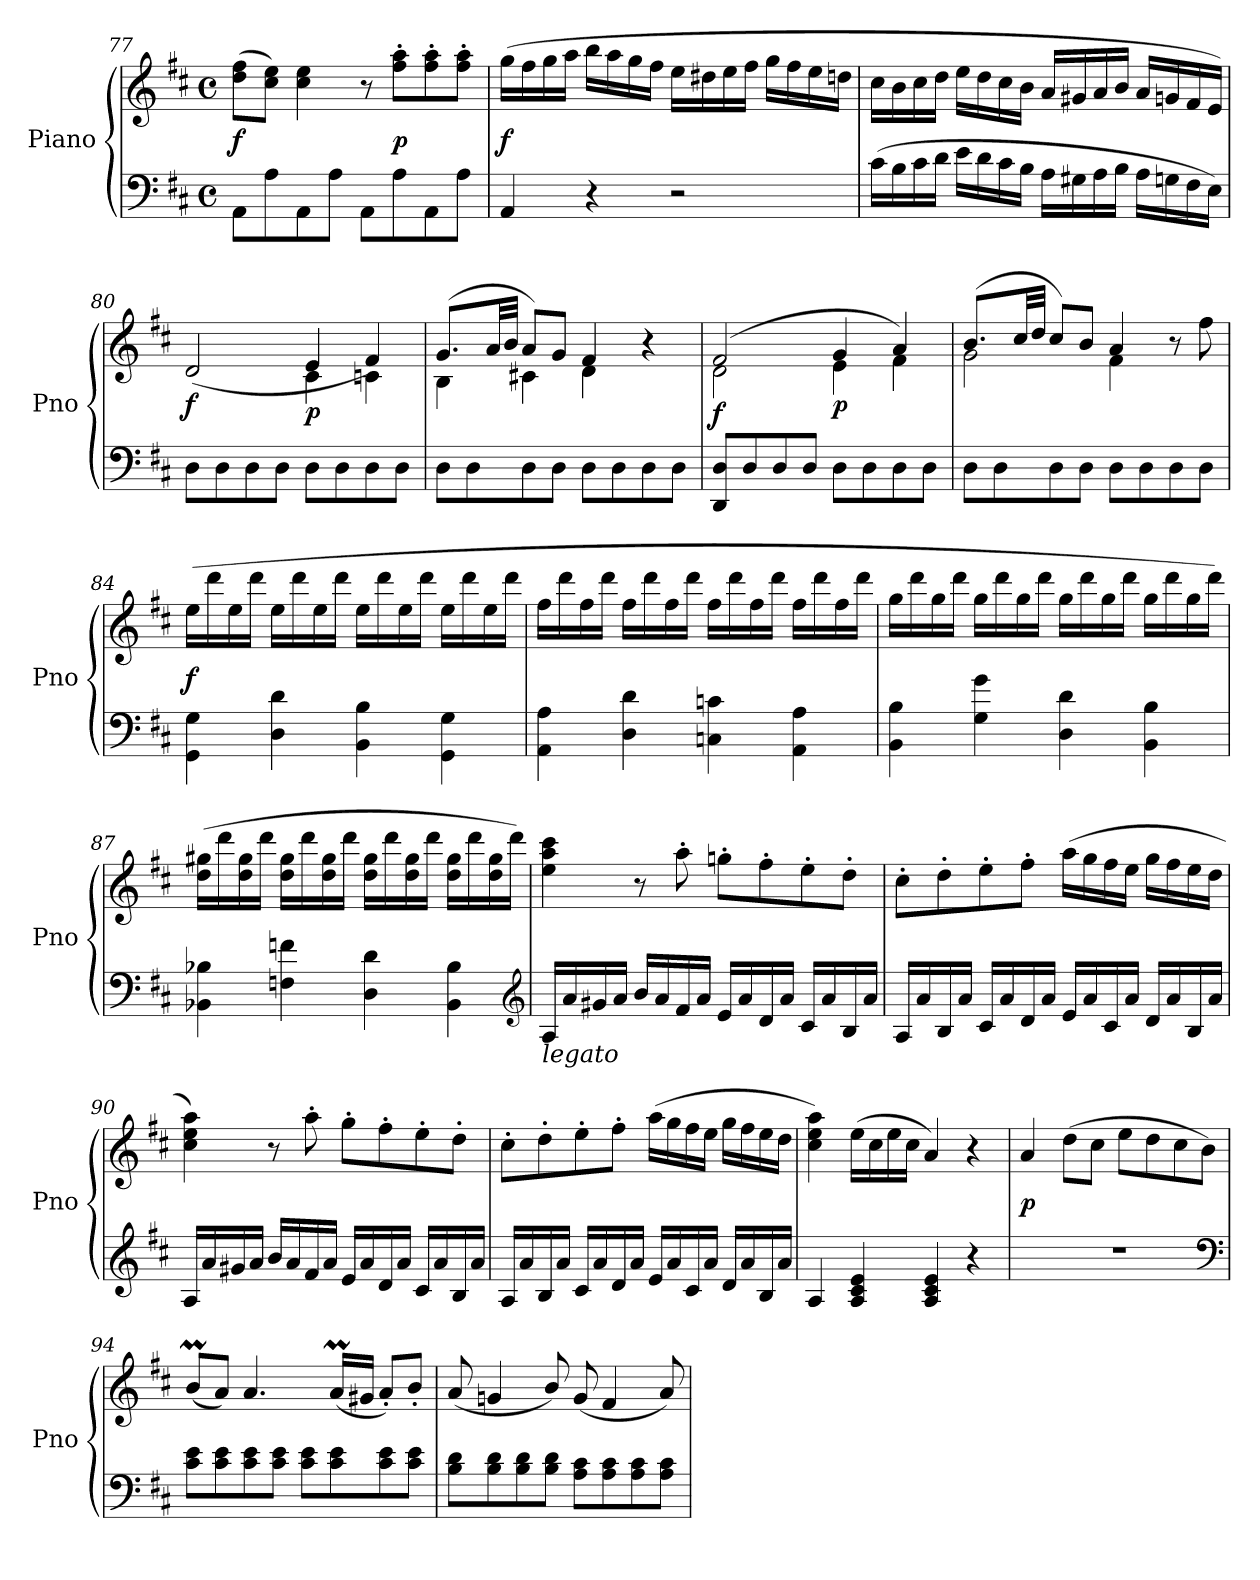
**kern	**kern	**dynam
*part1	*part1	*part1
*staff2	*staff1	*staff1/2
*I"Piano	*	*
*I'Pno	*	*
*clefF4	*clefG2	*
*k[f#c#]	*k[f#c#]	*
*D:	*D:	*
*M4/4	*M4/4	*
*met(c)	*met(c)	*
=77	=77	=77
8AAL	(8dd 8ff#L	f
8A	8cc# 8eeJ)	.
8AA	4cc# 4ee	.
8AJ	.	.
8AAL	8r	.
8A	8ff#' 8aa'L	p
8AA	8ff#' 8aa'	.
8AJ	8ff#' 8aa'J	.
=78	=78	=78
4AA	(16ggLL	f
.	16ff#	.
.	16gg	.
.	16aaJJ	.
4r	16bbLL	.
.	16aa	.
.	16gg	.
.	16ff#JJ	.
2r	16eeLL	.
.	16dd#X	.
.	16ee	.
.	16ff#JJ	.
.	16ggLL	.
.	16ff#	.
.	16ee	.
.	16ddnJJ	.
=79	=79	=79
(16c#LL	16cc#LL	.
16B	16b	.
16c#	16cc#	.
16dJJ	16ddJJ	.
16eLL	16eeLL	.
16d	16dd	.
16c#	16cc#	.
16BJJ	16bJJ	.
16ALL	16aLL	.
16G#X	16g#X	.
16A	16a	.
16BJJ	16bJJ	.
16ALL	16aLL	.
16Gn	16gn	.
16F#	16f#	.
16EJJ)	16eJJ)	.
=80	=80	=80
*	*^	*
8DL	(>2d	2ryy	f
8D	.	.	.
8D	.	.	.
8DJ	.	.	.
8DL	4e	4c#	p
8D	.	.	.
8D	4f#)	4cn	.
8DJ	.	.	.
=81	=81	=81	=81
8DL	(8.gL	4B	.
8D	.	.	.
.	32aLL	.	.
.	32bJJJ	.	.
8D	8aL)	4c#X	.
8DJ	8gJ	.	.
8DL	4f#	4d	.
8D	.	.	.
8D	4r	4ryy	.
8DJ	.	.	.
=82	=82	=82	=82
8DD 8DL	(2f#	2d	f
8D	.	.	.
8D	.	.	.
8DJ	.	.	.
8DL	4g	4e	p
8D	.	.	.
8D	4a)	4f#	.
8DJ	.	.	.
=83	=83	=83	=83
8DL	(8.bL	2g	.
8D	.	.	.
.	32cc#LL	.	.
.	32ddJJJ	.	.
8D	8cc#L)	.	.
8DJ	8bJ	.	.
8DL	4a	4f#	.
8D	.	.	.
8D	8r	4ryy	.
8DJ	8ff#	.	.
*	*v	*v	*
=84	=84	=84
4GG\ 4G\	(16eeLL	f
.	16ddd	.
.	16ee	.
.	16dddJJ	.
4D 4d	16eeLL	.
.	16ddd	.
.	16ee	.
.	16dddJJ	.
4BB 4B	16eeLL	.
.	16ddd	.
.	16ee	.
.	16dddJJ	.
4GG\ 4G\	16eeLL	.
.	16ddd	.
.	16ee	.
.	16dddJJ	.
=85	=85	=85
4AA 4A	16ff#LL	.
.	16ddd	.
.	16ff#	.
.	16dddJJ	.
4D 4d	16ff#LL	.
.	16ddd	.
.	16ff#	.
.	16dddJJ	.
4Cn 4cn	16ff#LL	.
.	16ddd	.
.	16ff#	.
.	16dddJJ	.
4AA 4A	16ff#LL	.
.	16ddd	.
.	16ff#	.
.	16dddJJ	.
=86	=86	=86
4BB 4B	16ggLL	.
.	16ddd	.
.	16gg	.
.	16dddJJ	.
4G 4g	16ggLL	.
.	16ddd	.
.	16gg	.
.	16dddJJ	.
4D 4d	16ggLL	.
.	16ddd	.
.	16gg	.
.	16dddJJ	.
4BB 4B	16ggLL	.
.	16ddd	.
.	16gg	.
.	16dddJJ)	.
=87	=87	=87
4BB-X 4B-X	(16dd 16gg#XLL	.
.	16ddd	.
.	16dd 16gg#	.
.	16dddJJ	.
4Fn 4fn	16dd 16gg#LL	.
.	16ddd	.
.	16dd 16gg#	.
.	16dddJJ	.
4D 4d	16dd 16gg#LL	.
.	16ddd	.
.	16dd 16gg#	.
.	16dddJJ	.
4BB- 4B-	16dd 16gg#LL	.
.	16ddd	.
.	16dd 16gg#	.
.	16dddJJ)	.
*clefG2	*	*
=88	=88	=88
!LO:TX:b:i:t=legato	!	!
16ALL	4ee 4aa 4ccc#	.
16a	.	.
16g#X	.	.
16aJJ	.	.
16bLL	8r	.
16a	.	.
16f#	8aa'	.
16aJJ	.	.
16eLL	8ggn'L	.
16a	.	.
16d	8ff#'	.
16aJJ	.	.
16c#LL	8ee'	.
16a	.	.
16B	8dd'J	.
16aJJ	.	.
=89	=89	=89
16ALL	8cc#'L	.
16a	.	.
16B	8dd'	.
16aJJ	.	.
16c#LL	8ee'	.
16a	.	.
16d	8ff#'J	.
16aJJ	.	.
16eLL	(16aaLL	.
16a	16gg	.
16c#	16ff#	.
16aJJ	16eeJJ	.
16dLL	16ggLL	.
16a	16ff#	.
16B	16ee	.
16aJJ	16ddJJ	.
=90	=90	=90
16ALL	4cc# 4ee 4aa)	.
16a	.	.
16g#X	.	.
16aJJ	.	.
16bLL	8r	.
16a	.	.
16f#	8aa'	.
16aJJ	.	.
16eLL	8gg'L	.
16a	.	.
16d	8ff#'	.
16aJJ	.	.
16c#LL	8ee'	.
16a	.	.
16B	8dd'J	.
16aJJ	.	.
=91	=91	=91
16ALL	8cc#'L	.
16a	.	.
16B	8dd'	.
16aJJ	.	.
16c#LL	8ee'	.
16a	.	.
16d	8ff#'J	.
16aJJ	.	.
16eLL	(16aaLL	.
16a	16gg	.
16c#	16ff#	.
16aJJ	16eeJJ	.
16dLL	16ggLL	.
16a	16ff#	.
16B	16ee	.
16aJJ	16ddJJ	.
=92	=92	=92
4A	4cc# 4ee 4aa)	.
4A 4c# 4e	(16eeLL	.
.	16cc#	.
.	16ee	.
.	16cc#JJ	.
4A 4c# 4e	4a)	.
4r	4r	.
=93	=93	=93
1r	4a	p
.	(8ddL	.
.	8cc#J	.
.	8eeL	.
.	8dd	.
.	8cc#	.
.	8bJ)	.
*clefF4	*	*
=94	=94	=94
8c# 8eL	(8bML	.
8c# 8e	8aJ)	.
8c# 8e	4.a	.
8c# 8eJ	.	.
8c# 8eL	.	.
8c# 8e	(16aMLL	.
.	16g#XJJ	.
8c# 8e	8a'L)	.
8c# 8eJ	8b'J	.
=95	=95	=95
8B 8dL	(8a	.
8B 8d	4gn	.
8B 8d	.	.
8B 8dJ	8b/)	.
8A 8c#L	(8g	.
8A 8c#	4f#	.
8A 8c#	.	.
8A 8c#J	8a)	.
=	=	=
*-	*-	*-
